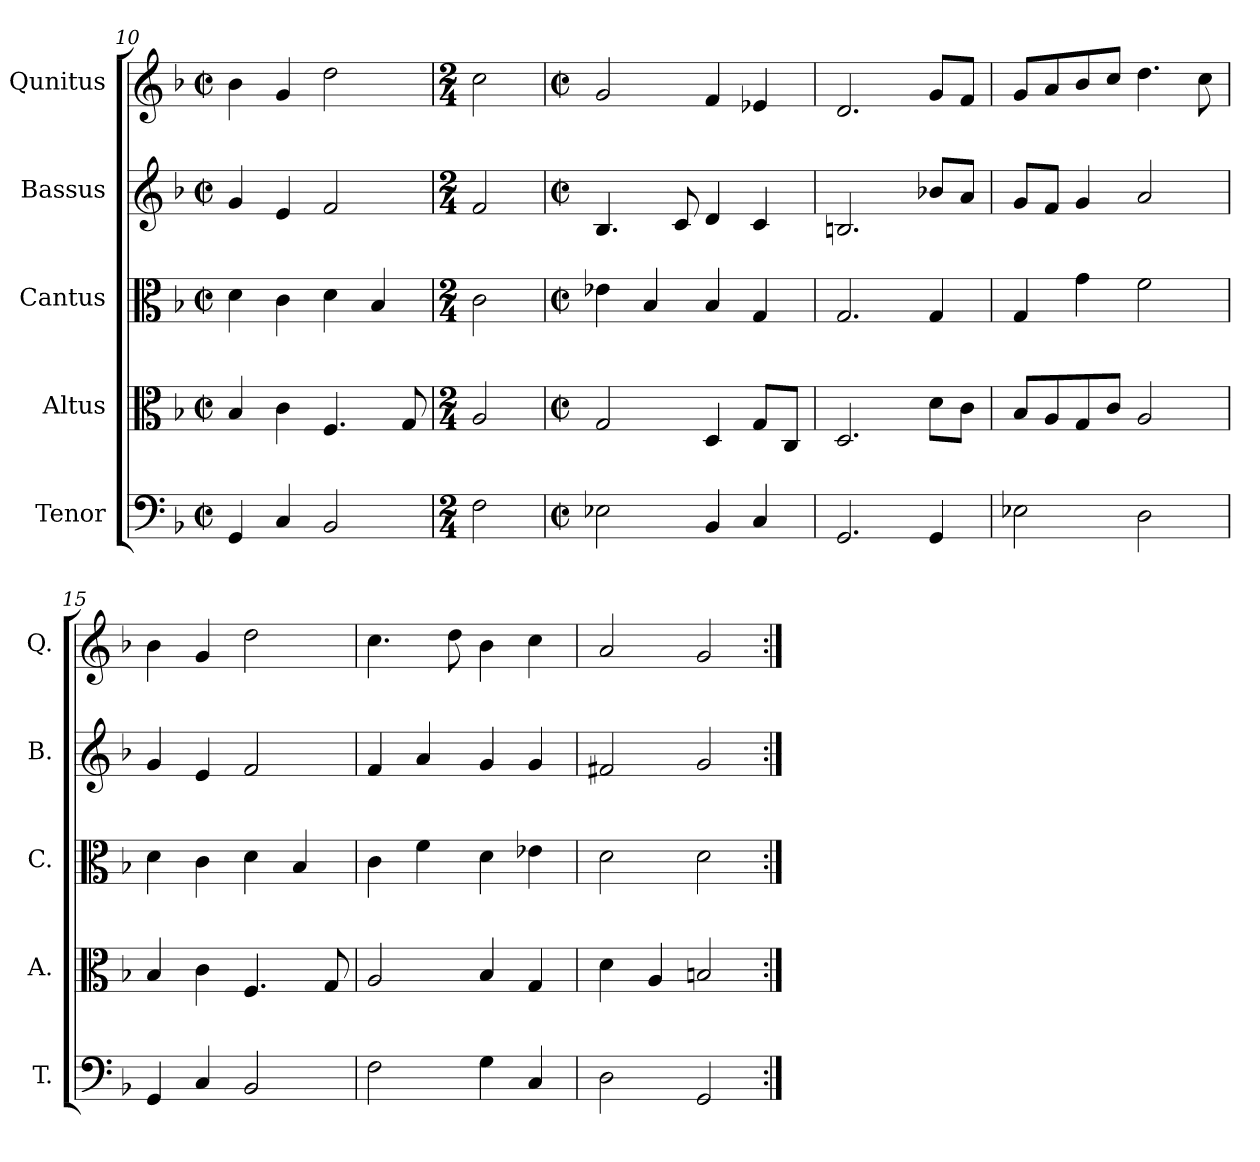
**kern	**kern	**kern	**kern	**kern
*part5	*part4	*part3	*part2	*part1
*staff5	*staff4	*staff3	*staff2	*staff1
*I"Tenor	*I"Altus	*I"Cantus	*I"Bassus	*I"Qunitus
*I'T.	*I'A.	*I'C.	*I'B.	*I'Q.
*clefF4	*clefC3	*clefC3	*clefG2	*clefG2
*k[b-]	*k[b-]	*k[b-]	*k[b-]	*k[b-]
*F:	*F:	*F:	*F:	*F:
*M2/2	*M2/2	*M2/2	*M2/2	*M2/2
*met(c|)	*met(c|)	*met(c|)	*met(c|)	*met(c|)
=10	=10	=10	=10	=10
4GG/	4B-/	4d\	4g/	4b-\
4C/	4c\	4c\	4e/	4g/
2BB-/	4.F/	4d\	2f/	2dd\
.	.	4B-/	.	.
.	8G/	.	.	.
=11	=11	=11	=11	=11
*M2/4	*M2/4	*M2/4	*M2/4	*M2/4
2F\	2A/	2c\	2f/	2cc\
!!LO:PB:g=z
=12	=12	=12	=12	=12
*M2/2	*M2/2	*M2/2	*M2/2	*M2/2
*met(c|)	*met(c|)	*met(c|)	*met(c|)	*met(c|)
2E-X\	2G/	4e-X\	4.B-/	2g/
.	.	4B-/	.	.
.	.	.	8c/	.
4BB-/	4D/	4B-/	4d/	4f/
4C/	8G/L	4G/	4c/	4e-X/
.	8C/J	.	.	.
=13	=13	=13	=13	=13
2.GG/	2.D/	2.G/	2.Bn/	2.d/
4GG/	8d\L	4G/	8b-X/L	8g/L
.	8c\J	.	8a/J	8f/J
=14	=14	=14	=14	=14
2E-X\	8B-/L	4G/	8g/L	8g/L
.	8A/	.	8f/J	8a/
.	8G/	4g\	4g/	8b-/
.	8c/J	.	.	8cc/J
2D\	2A/	2f\	2a/	4.dd\
.	.	.	.	8cc\
!!LO:LB:g=z
=15	=15	=15	=15	=15
4GG/	4B-/	4d\	4g/	4b-\
4C/	4c\	4c\	4e/	4g/
2BB-/	4.F/	4d\	2f/	2dd\
.	.	4B-/	.	.
.	8G/	.	.	.
=16	=16	=16	=16	=16
2F\	2A/	4c\	4f/	4.cc\
.	.	4f\	4a/	.
.	.	.	.	8dd\
4G\	4B-/	4d\	4g/	4b-\
4C/	4G/	4e-X\	4g/	4cc\
=17	=17	=17	=17	=17
2D\	4d\	2d\	2f#X/	2a/
.	4A/	.	.	.
2GG/	2Bn/	2d\	2g/	2g/
=:|!	=:|!	=:|!	=:|!	=:|!
*-	*-	*-	*-	*-
